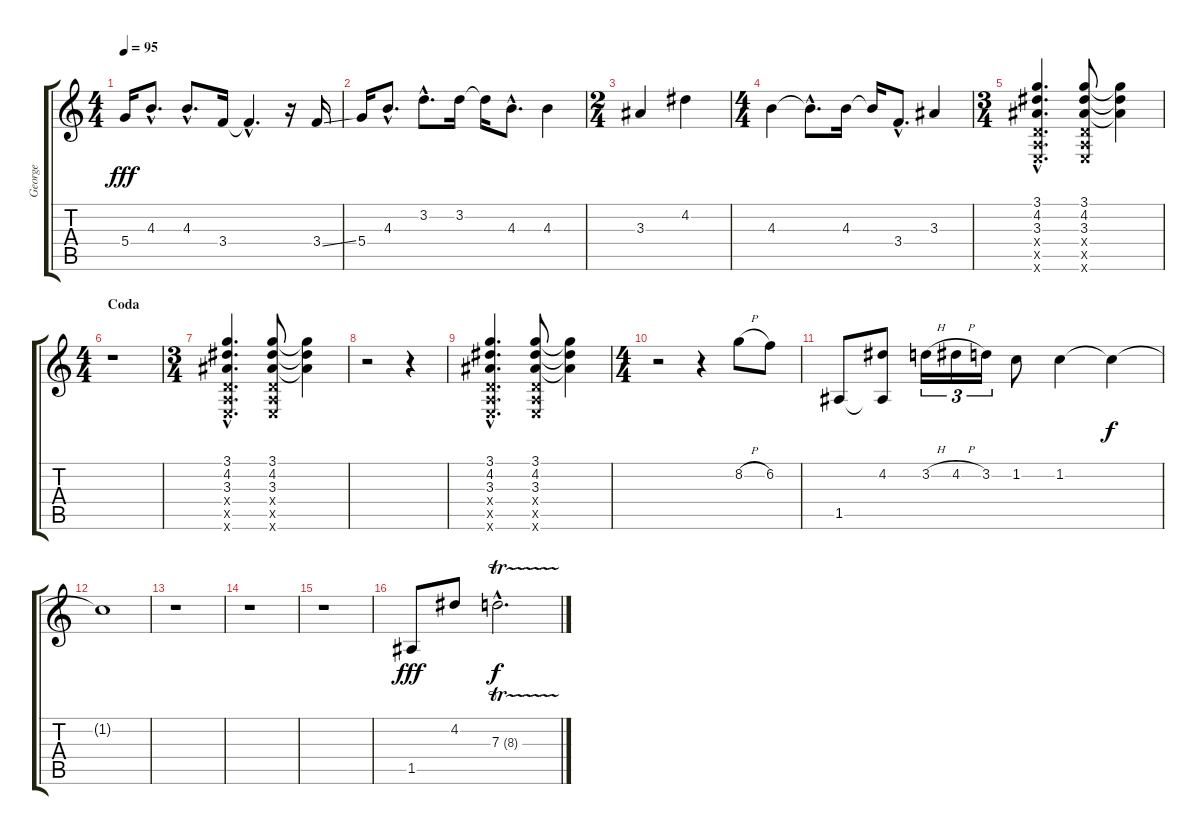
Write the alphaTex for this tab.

\track ("George" "George") {instrument overdrivenguitar}
\staff {score tabs}
\tuning (E4 B3 G3 D3 A2 E2) {hide}
\ts (4 4)
\tempo 95
\clef g2
\ks c
5.4.16{dy fff} 4.3{hac}.8{d} 4.3{hac}.8{d} 3.4.16 3.4{hac t}.4{d} r.16 3.4{ss}.16 |
5.4.16 4.3{hac}.8{d} 3.2{hac}.8{d} 3.2.16 3.2{t}.16 4.3{hac}.8{d} 4.3.4 |
\ts (2 4)
3.3.4 4.2.4 |
\ts (4 4)
4.3.4 4.3{hac t}.8{d} 4.3.16 4.3{t}.16 3.4{hac}.8{d} 3.3.4 |
\ts (3 4)
(3.1{hac} 4.2{hac} 3.3{hac} 0.4{hac x} 0.5{hac x} 0.6{hac x}).4{d volume 10} (3.1 4.2 3.3 0.4{x} 0.5{x} 0.6{x}).8 (3.1{t} 4.2{t} 3.3{t}).4 |
\ts (4 4)
\section ("" "Coda")
r.1 |
\ts (3 4)
(3.1{hac} 4.2{hac} 3.3{hac} 0.4{hac x} 0.5{hac x} 0.6{hac x}).4{d volume 10} (3.1 4.2 3.3 0.4{x} 0.5{x} 0.6{x}).8 (3.1{t} 4.2{t} 3.3{t}).4 |
r.2 r.4 |
(3.1{hac} 4.2{hac} 3.3{hac} 0.4{hac x} 0.5{hac x} 0.6{hac x}).4{d volume 10} (3.1 4.2 3.3 0.4{x} 0.5{x} 0.6{x}).8 (3.1{t} 4.2{t} 3.3{t}).4 |
\ts (4 4)
r.2 r.4 8.2{h}.8{volume 16} 6.2.8 |
1.5.8 (4.2 1.5{t}).8 3.2{h}.16{tu (3 2)} 4.2{h}.16{tu (3 2)} 3.2.16{tu (3 2)} 1.2.8 1.2.4 1.2{t}.4{dy f} |
1.2{t}.1 |
r.1 |
r.1 |
r.1 |
1.5.8{dy fff} 4.2.8 7.3{tr (8 16) hac}.2{d dy f}
